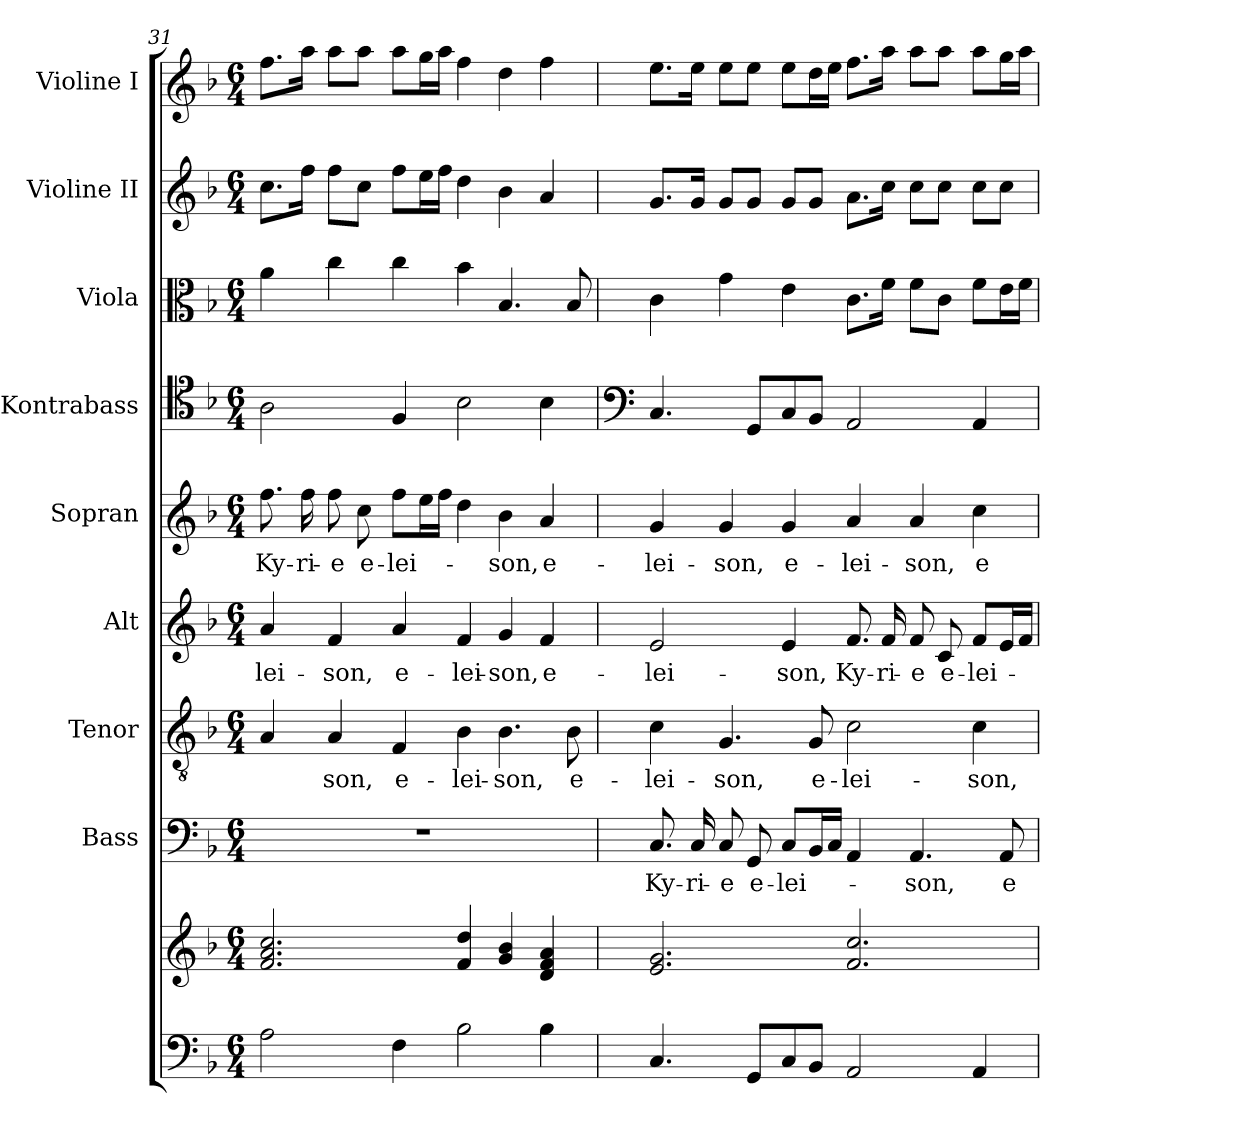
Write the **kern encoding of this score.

**kern	**kern	**kern	**text	**kern	**text	**kern	**text	**kern	**text	**kern	**kern	**kern	**kern
*part9	*part9	*part8	*part8	*part7	*part7	*part6	*part6	*part5	*part5	*part4	*part3	*part2	*part1
*staff10	*staff9	*staff8	*staff8	*staff7	*staff7	*staff6	*staff6	*staff5	*staff5	*staff4	*staff3	*staff2	*staff1
*	*	*I"Bass	*	*I"Tenor	*	*I"Alt	*	*I"Sopran	*	*I"Kontrabass	*I"Viola	*I"Violine II	*I"Violine I
*	*	*I'B.	*	*I'T.	*	*I'A.	*	*I'S.	*	*I'Kb.	*I'Vla.	*I'Vl. II	*I'Vl. I
*clefF4	*clefG2	*clefF4	*	*clefGv2	*	*clefG2	*	*clefG2	*	*clefC4	*clefC3	*clefG2	*clefG2
*	*	*	*	*	*	*	*	*	*	*ITrd7c12	*	*	*
*k[b-]	*k[b-]	*k[b-]	*	*k[b-]	*	*k[b-]	*	*k[b-]	*	*k[b-]	*k[b-]	*k[b-]	*k[b-]
*F:	*F:	*F:	*	*F:	*	*F:	*	*F:	*	*F:	*F:	*F:	*F:
*M6/4	*M6/4	*M6/4	*	*M6/4	*	*M6/4	*	*M6/4	*	*M6/4	*M6/4	*M6/4	*M6/4
=31	=31	=31	=31	=31	=31	=31	=31	=31	=31	=31	=31	=31	=31
!	!	!	!	!	!	!	!LO:LY:b	!	!LO:LY:b	!	!	!	!
2A\	2.f/ 2.a/ 2.cc/	1.r	.	4A/	.	4a/	-lei-	8.ff\	Ky-	2AA\	4a\	8.cc\L	8.ff\L
!	!	!	!	!	!	!	!	!	!LO:LY:b	!	!	!	!
.	.	.	.	.	.	.	.	16ff\	-ri-	.	.	16ff\Jk	16aa\Jk
!	!	!	!	!	!LO:LY:b	!	!LO:LY:b	!	!LO:LY:b	!	!	!	!
.	.	.	.	4A/	-son,	4f/	-son,	8ff\	-e	.	4cc\	8ff\L	8aa\L
!	!	!	!	!	!	!	!	!	!LO:LY:b	!	!	!	!
.	.	.	.	.	.	.	.	8cc\	e-	.	.	8cc\J	8aa\J
!	!	!	!	!	!LO:LY:b	!	!LO:LY:b	!	!LO:LY:b	!	!	!	!
4F\	.	.	.	4F/	e-	4a/	e-	8ff\L	-lei-	4FF/	4cc\	8ff\L	8aa\L
.	.	.	.	.	.	.	.	16ee\L	.	.	.	16ee\L	16gg\L
.	.	.	.	.	.	.	.	16ff\JJ	.	.	.	16ff\JJ	16aa\JJ
!	!	!	!	!	!LO:LY:b	!	!LO:LY:b	!	!	!	!	!	!
2B-\	4f/ 4dd/	.	.	4B-\	-lei-	4f/	-lei-	4dd\	.	2BB-\	4b-\	4dd\	4ff\
!	!	!	!	!	!LO:LY:b	!	!LO:LY:b	!	!LO:LY:b	!	!	!	!
.	4g/ 4b-/	.	.	4.B-\	-son,	4g/	-son,	4b-\	-son,	.	4.B-/	4b-\	4dd\
!	!	!	!	!	!	!	!LO:LY:b	!	!LO:LY:b	!	!	!	!
4B-\	4d/ 4f/ 4a/	.	.	.	.	4f/	e-	4a/	e-	4BB-\	.	4a/	4ff\
!	!	!	!	!	!LO:LY:b	!	!	!	!	!	!	!	!
.	.	.	.	8B-\	e-	.	.	.	.	.	8B-/	.	.
!!LO:PB:g=z
=32	=32	=32	=32	=32	=32	=32	=32	=32	=32	=32	=32	=32	=32
*	*	*	*	*	*	*	*	*	*	*clefF4	*	*	*
!	!	!	!LO:LY:b	!	!LO:LY:b	!	!LO:LY:b	!	!LO:LY:b	!	!	!	!
4.C/	2.e/ 2.g/	8.C/	Ky-	4c\	-lei-	2e/	-lei-	4g/	-lei-	4.CC/	4c\	8.g/L	8.ee\L
!	!	!	!LO:LY:b	!	!	!	!	!	!	!	!	!	!
.	.	16C/	-ri-	.	.	.	.	.	.	.	.	16g/Jk	16ee\Jk
!	!	!	!LO:LY:b	!	!LO:LY:b	!	!	!	!LO:LY:b	!	!	!	!
.	.	8C/	-e	4.G/	-son,	.	.	4g/	-son,	.	4g\	8g/L	8ee\L
!	!	!	!LO:LY:b	!	!	!	!	!	!	!	!	!	!
8GG/L	.	8GG/	e-	.	.	.	.	.	.	8GGG/L	.	8g/J	8ee\J
!	!	!	!LO:LY:b	!	!	!	!LO:LY:b	!	!LO:LY:b	!	!	!	!
8C/	.	8C/L	-lei-	.	.	4e/	-son,	4g/	e-	8CC/	4e\	8g/L	8ee\L
!	!	!	!	!	!LO:LY:b	!	!	!	!	!	!	!	!
8BB-/J	.	16BB-/L	.	8G/	e-	.	.	.	.	8BBB-/J	.	8g/J	16dd\L
.	.	16C/JJ	.	.	.	.	.	.	.	.	.	.	16ee\JJ
!	!	!	!	!	!LO:LY:b	!	!LO:LY:b	!	!LO:LY:b	!	!	!	!
2AA/	2.f/ 2.cc/	4AA/	.	2c\	-lei-	8.f/	Ky-	4a/	-lei-	2AAA/	8.c\L	8.a\L	8.ff\L
!	!	!	!	!	!	!	!LO:LY:b	!	!	!	!	!	!
.	.	.	.	.	.	16f/	-ri-	.	.	.	16f\Jk	16cc\Jk	16aa\Jk
!	!	!	!LO:LY:b	!	!	!	!LO:LY:b	!	!LO:LY:b	!	!	!	!
.	.	4.AA/	-son,	.	.	8f/	-e	4a/	-son,	.	8f\L	8cc\L	8aa\L
!	!	!	!	!	!	!	!LO:LY:b	!	!	!	!	!	!
.	.	.	.	.	.	8c/	e-	.	.	.	8c\J	8cc\J	8aa\J
!	!	!	!	!	!LO:LY:b	!	!LO:LY:b	!	!LO:LY:b	!	!	!	!
4AA/	.	.	.	4c\	-son,	8f/L	-lei-	4cc\	e-	4AAA/	8f\L	8cc\L	8aa\L
!	!	!	!LO:LY:b	!	!	!	!	!	!	!	!	!	!
.	.	8AA/	e-	.	.	16e/L	.	.	.	.	16e\L	8cc\J	16gg\L
.	.	.	.	.	.	16f/JJ	.	.	.	.	16f\JJ	.	16aa\JJ
=	=	=	=	=	=	=	=	=	=	=	=	=	=
*-	*-	*-	*-	*-	*-	*-	*-	*-	*-	*-	*-	*-	*-
